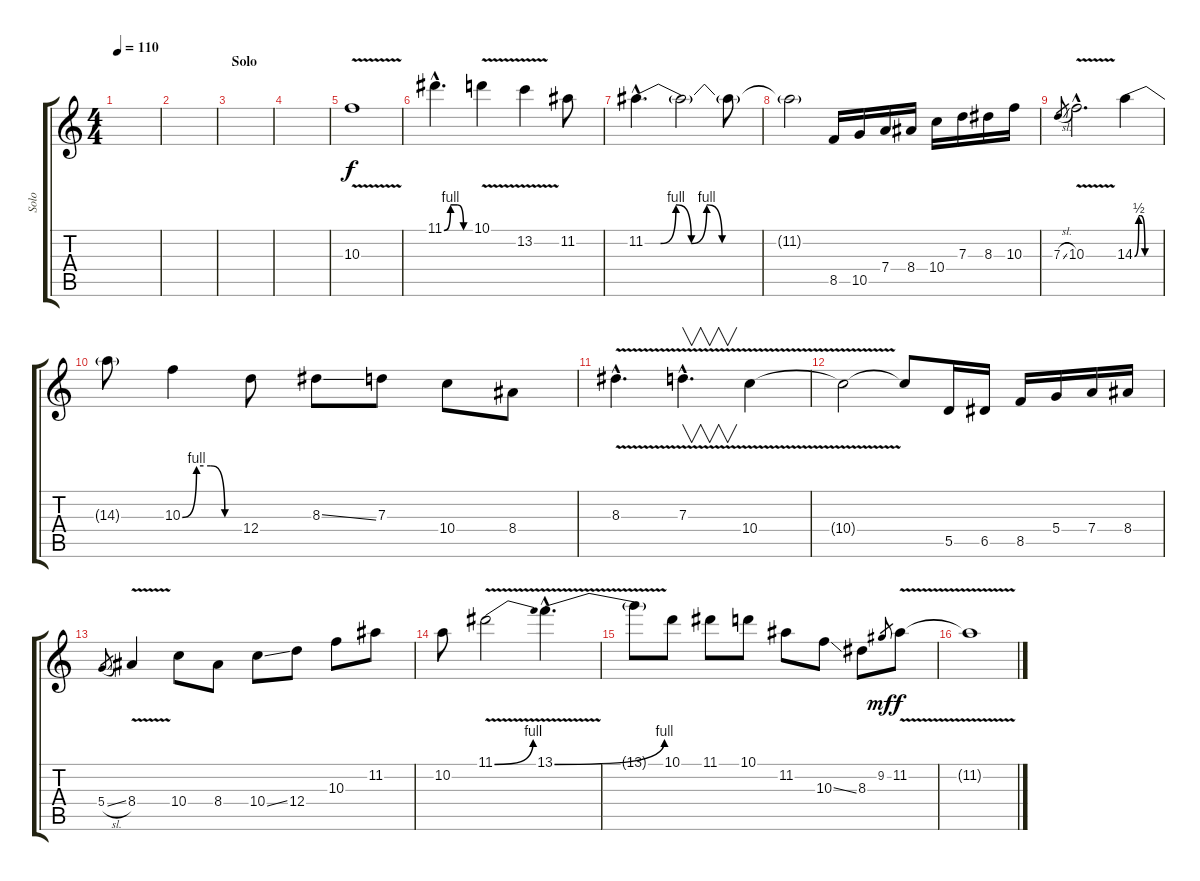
\track ("Solo" "Solo") {instrument overdrivenguitar}
\staff {score tabs}
\tuning (E4 B3 G3 D3 A2 E2) {hide}
\ts (4 4)
\tempo 110
\clef g2
\ks c
|
|
\section ("" "Solo")
|
|
10.3{v}.1 |
11.1{be (custom 0 0 15 4 30 4 45 0 60 0) hac}.4{d dy f} 10.1{v}.4 13.2{v}.4 11.2.8 |
11.2{be (custom 0 0 5 0 10 4 15 0 20 4 25 0 30 0 40 0 60 0) hac}.4{d} 11.2{t}.2 11.2{t}.8 |
11.2{t}.2 8.5.16 10.5.16 7.4.16 8.4.16 10.4.16 7.3.16 8.3.16 10.3.16 |
7.3{sl}.8{gr} 10.3{v hac}.2{d} 14.3{be (custom 0 0 10 2 15 2 25 0 30 0 40 0 60 0)}.4 |
14.3{t}.8 10.3{be (custom 0 0 15 4 30 4 45 0 60 0)}.4 12.4.8 8.3{ss}.8 7.3.8 10.4.8 8.4.8 |
8.3{v hac}.4{d} 7.3{v hac}.4{v d} 10.4{v}.4 |
10.4{t}.2 10.4{t}.8 5.5.16 6.5.16 8.5.16 5.4.16 7.4.16 8.4.16 |
5.4{sl}.8{gr} 8.4{v}.4 10.4.8 8.4.8 10.4{ss}.8 12.4.8 10.3.8 11.2.8 |
10.2.8 11.1{be (bend 0 0 60 4) v}.2 13.1{be (bend 0 0 60 4) v hac}.4{d} |
13.1{t}.8 10.1.8 11.1.8 10.1.8 11.2.8 10.3{ss}.8 8.3.8 9.2.8{gr dy mf} 11.2{v}.8{dy f} |
11.2{t}.1
